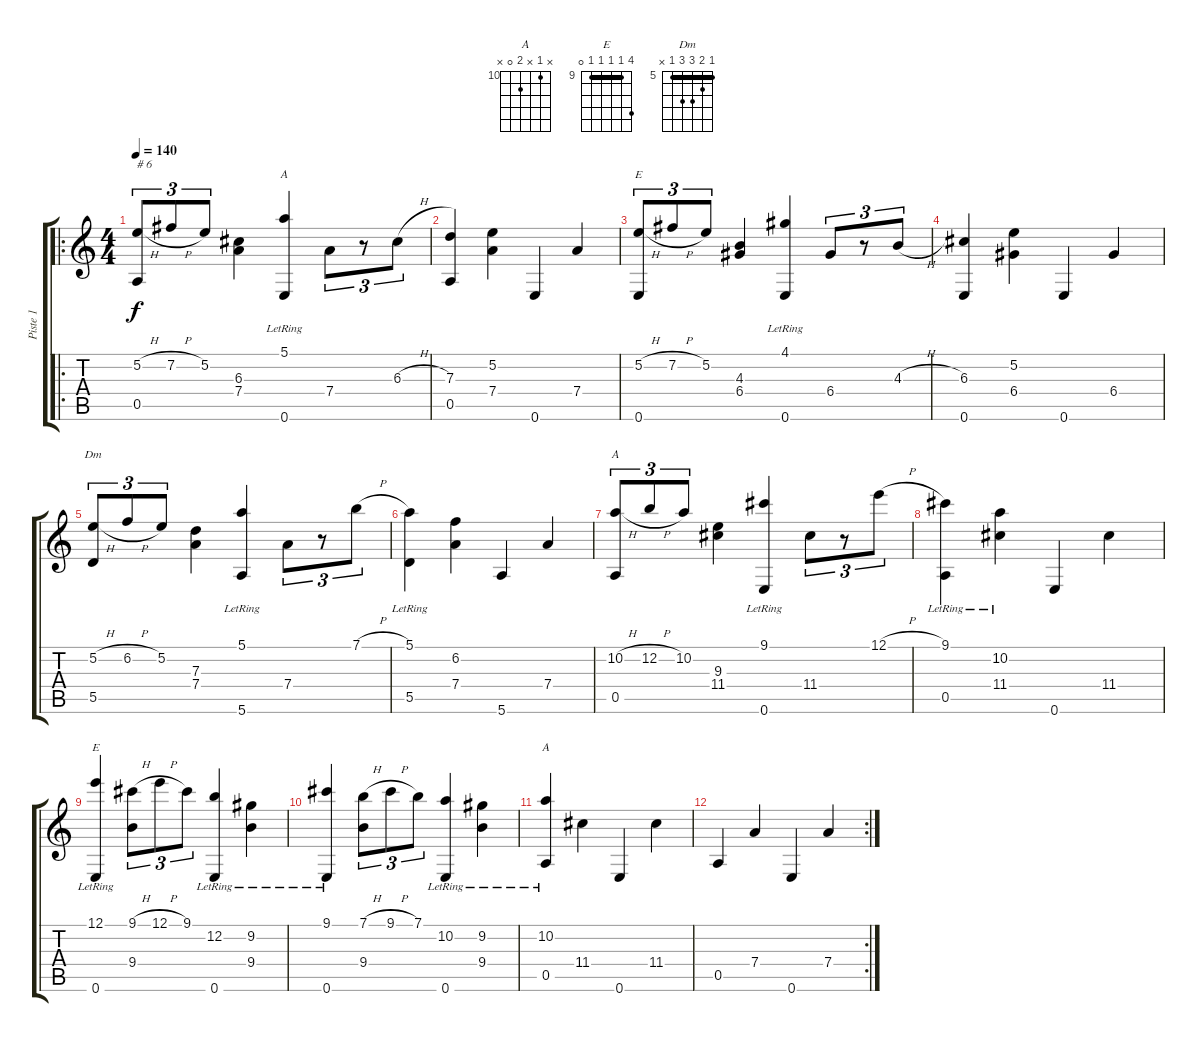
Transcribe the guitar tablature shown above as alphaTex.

\track ("Piste 1" "Piste 1") {instrument acousticguitarnylon}
\staff {score tabs}
\tuning (E4 B3 G3 D3 A2 E2) {hide}
\chord ("A" 5 5 6 7 0 x) {firstfret 5 barre 5}
\chord ("E" 4 5 4 6 x 0) {firstfret 4 barre 4}
\chord ("Dm" 5 6 7 7 5 x) {firstfret 5 barre 5}
\chord ("A" 9 10 9 11 0 x) {firstfret 9 barre 9}
\chord ("E" 12 9 9 9 9 0) {firstfret 9 barre 9}
\chord ("A" x 10 x 11 0 x) {firstfret 10}
\ro
\ts (4 4)
\tempo 140
\clef g2
\ks c
(5.2{h} 0.5).8{tu (3 2) txt "# 6" dy f} 7.2{h}.8{tu (3 2)} 5.2.8{tu (3 2)} (6.3 7.4).4 (5.1{lr} 0.6).4{ch "A"} 7.4.8{tu (3 2)} r.8{tu (3 2)} 6.3{h}.8{tu (3 2)} |
(7.3 0.5).4 (5.2 7.4).4 0.6.4 7.4.4 |
(5.2{h} 0.6).8{tu (3 2) ch "E"} 7.2{h}.8{tu (3 2)} 5.2.8{tu (3 2)} (4.3 6.4).4 (4.1{lr} 0.6).4 6.4.8{tu (3 2)} r.8{tu (3 2)} 4.3{h}.8{tu (3 2)} |
(6.3 0.6).4 (5.2 6.4).4 0.6.4 6.4.4 |
(5.2{h} 5.5).8{tu (3 2) ch "Dm"} 6.2{h}.8{tu (3 2)} 5.2.8{tu (3 2)} (7.3 7.4).4 (5.1{lr} 5.6).4 7.4.8{tu (3 2)} r.8{tu (3 2)} 7.1{h}.8{tu (3 2)} |
(5.1{lr} 5.5).4 (6.2 7.4).4 5.6.4 7.4.4 |
(10.2{h} 0.5).8{tu (3 2) ch "A"} 12.2{h}.8{tu (3 2)} 10.2.8{tu (3 2)} (9.3 11.4).4 (9.1{lr} 0.6).4 11.4.8{tu (3 2)} r.8{tu (3 2)} 12.1{h}.8{tu (3 2)} |
(9.1{lr} 0.5).4 (10.2{lr} 11.4).4 0.6.4 11.4.4 |
(12.1{lr} 0.6).4{ch "E"} (9.1{h} 9.4).8{tu (3 2)} 12.1{h}.8{tu (3 2)} 9.1.8{tu (3 2)} (12.2{lr} 0.6).4 (9.2{lr} 9.4).4 |
(9.1{lr} 0.6).4 (7.1{h} 9.4).8{tu (3 2)} 9.1{h}.8{tu (3 2)} 7.1.8{tu (3 2)} (10.2{lr} 0.6).4 (9.2{lr} 9.4).4 |
(10.2{lr} 0.5).4{ch "A"} 11.4.4 0.6.4 11.4.4 |
\rc 2
0.5.4 7.4.4 0.6.4 7.4.4
